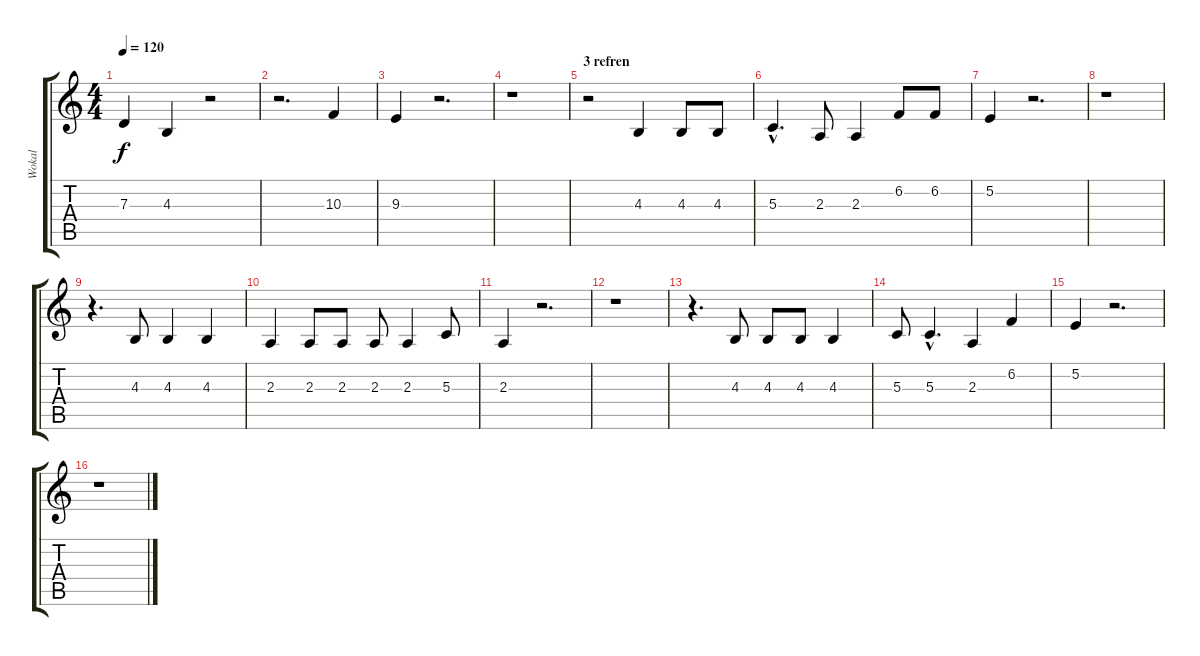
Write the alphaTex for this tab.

\track ("Wokal" "Wokal") {instrument honkytonkpiano}
\staff {score tabs}
\tuning (E4 B3 G3 D3 A2 E2) {hide}
\ts (4 4)
\tempo 120
\clef g2
\ks c
7.3.4{dy f} 4.3.4 r.2 |
r.2{d} 10.3.4 |
9.3.4 r.2{d} |
r.1 |
\section ("" "3 refren")
r.2 4.3.4 4.3.8 4.3.8 |
5.3{hac}.4{d} 2.3.8 2.3.4 6.2.8 6.2.8 |
5.2.4 r.2{d} |
r.1 |
r.4{d} 4.3.8 4.3.4 4.3.4 |
2.3.4 2.3.8 2.3.8 2.3.8 2.3.4 5.3.8 |
2.3.4 r.2{d} |
r.1 |
r.4{d} 4.3.8 4.3.8 4.3.8 4.3.4 |
5.3.8 5.3{hac}.4{d} 2.3.4 6.2.4 |
5.2.4 r.2{d} |
r.1
